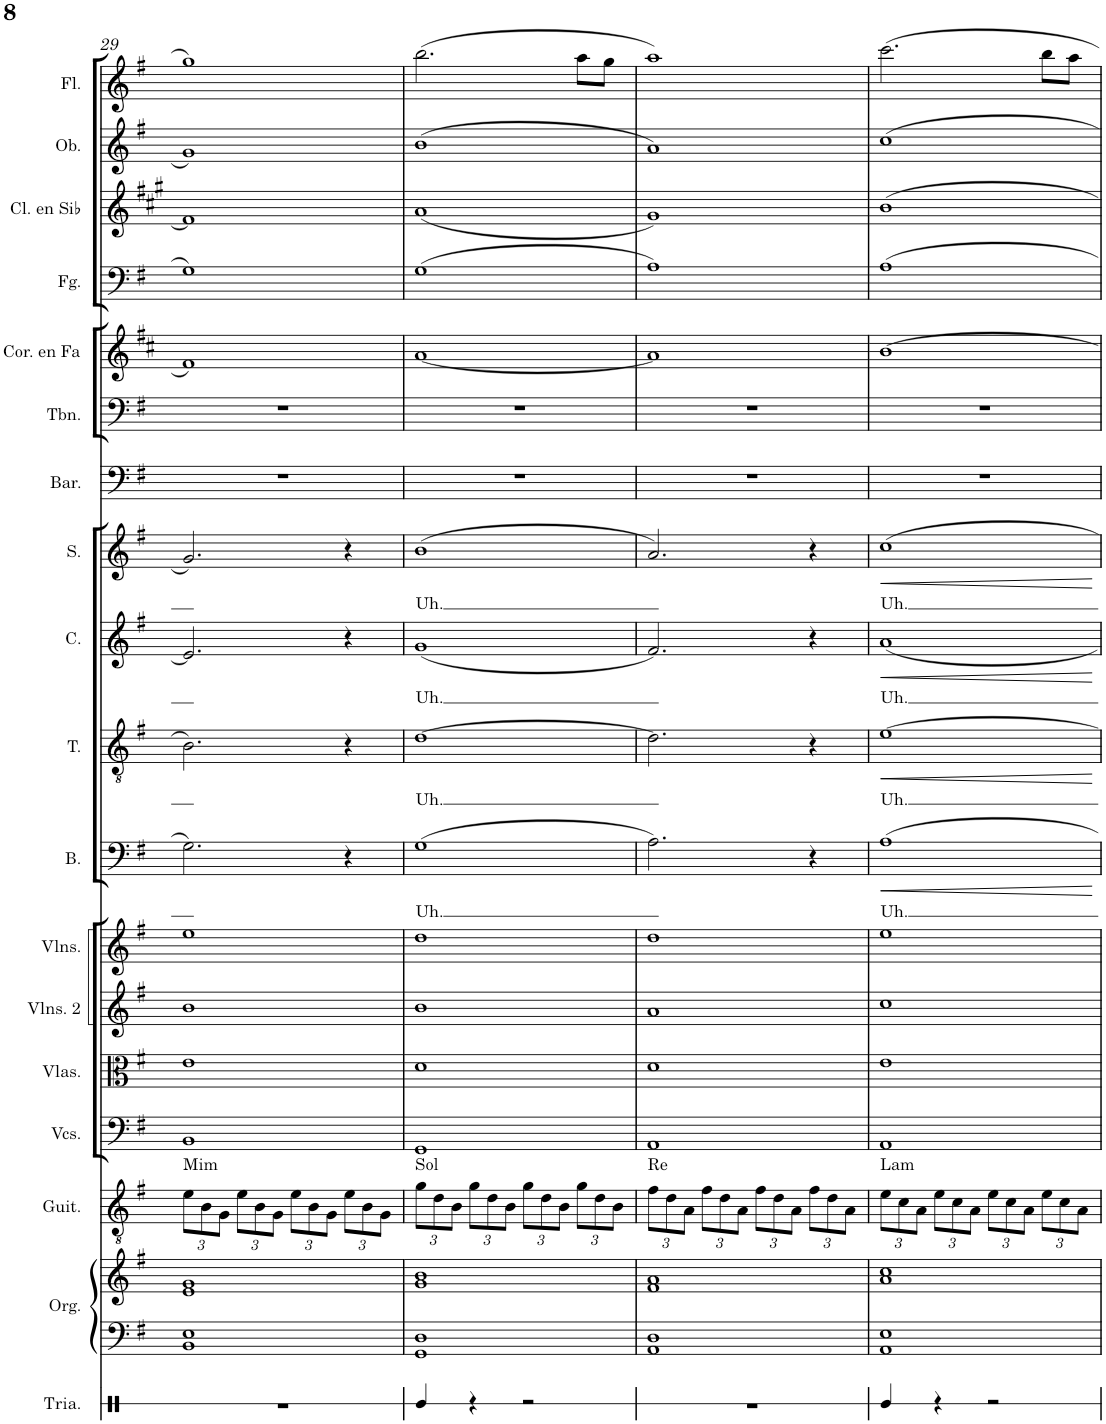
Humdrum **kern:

**kern	**kern	**kern	**kern	**harte	**kern	**kern	**kern	**kern	**kern	**text	**dynam	**kern	**text	**dynam	**kern	**text	**dynam	**kern	**text	**dynam	**kern	**kern	**kern	**kern	**kern	**kern	**kern
*part18	*part17	*part17	*part16	*part16	*part15	*part14	*part13	*part12	*part11	*part11	*part11	*part10	*part10	*part10	*part9	*part9	*part9	*part8	*part8	*part8	*part7	*part6	*part5	*part4	*part3	*part2	*part1
*staff19	*staff18	*staff17	*staff16	*	*staff15	*staff14	*staff13	*staff12	*staff11	*staff11	*staff11	*staff10	*staff10	*staff10	*staff9	*staff9	*staff9	*staff8	*staff8	*staff8	*staff7	*staff6	*staff5	*staff4	*staff3	*staff2	*staff1
*I"Triángulo	*I"Órgano	*	*I"Guitarra	*	*I"Violonchelos	*I"Violas	*I"Violines 2	*I"Violines 1	*I"Bajo	*	*	*I"Tenor	*	*	*I"Contralto	*	*	*I"Soprano	*	*	*I"Barítono	*I"Trombón	*I"Trompa en Fa	*I"Fagot	*I"Clarinete en Sib	*I"Oboe	*I"Flauta
*	*	*	*I'Guit.	*	*I'Vcs.	*I'Vlas.	*I'Vlns. 2	*I'Vlns. 1	*I'B.	*	*	*I'T.	*	*	*I'C.	*	*	*I'S.	*	*	*I'Bar.	*I'Tbn.	*	*I'Fg.	*I'Cl. en Sib	*I'Ob.	*I'Fl.
!!LO:PB:g=z
*clefX	*clefF4	*clefG2	*clefGv2	*	*clefF4	*clefC3	*clefG2	*clefG2	*clefF4	*	*	*clefGv2	*	*	*clefG2	*	*	*clefG2	*	*	*clefF4	*clefF4	*clefG2	*clefF4	*clefG2	*clefG2	*clefG2
*	*	*	*	*	*	*	*	*	*	*	*	*	*	*	*	*	*	*	*	*	*	*	*Trd4c7	*	*Trd1c2	*	*
*k[]	*k[f#]	*k[f#]	*k[f#]	*	*k[f#]	*k[f#]	*k[f#]	*k[f#]	*k[f#]	*	*	*k[f#]	*	*	*k[f#]	*	*	*k[f#]	*	*	*k[f#]	*k[f#]	*k[f#c#]	*k[f#]	*k[f#c#g#]	*k[f#]	*k[f#]
*M4/4	*M4/4	*M4/4	*M4/4	*	*M4/4	*M4/4	*M4/4	*M4/4	*M4/4	*	*	*M4/4	*	*	*M4/4	*	*	*M4/4	*	*	*M4/4	*M4/4	*M4/4	*M4/4	*M4/4	*M4/4	*M4/4
*	*	*	*Xbrackettup	*	*	*	*	*	*	*	*	*	*	*	*	*	*	*	*	*	*	*	*	*	*	*	*
=29	=29	=29	=29	=29	=29	=29	=29	=29	=29	=29	=29	=29	=29	=29	=29	=29	=29	=29	=29	=29	=29	=29	=29	=29	=29	=29	=29
!	!	!	!	!LO:H:kt=Mim	!	!	!	!	!	!	!	!	!	!	!	!	!	!	!	!	!	!	!	!	!	!	!
1r	1BB 1E	1e 1g	12e\L	N	1BB	1e	1b	1ee	2.G\	.	.	2.B\	.	.	2.e/]	.	.	2.g/	.	.	1r	1r	1f#	1G	1f#]	1g	1gg
.	.	.	12B\	.	.	.	.	.	.	.	.	.	.	.	.	.	.	.	.	.	.	.	.	.	.	.	.
.	.	.	12G\J	.	.	.	.	.	.	.	.	.	.	.	.	.	.	.	.	.	.	.	.	.	.	.	.
.	.	.	12e\L	.	.	.	.	.	.	.	.	.	.	.	.	.	.	.	.	.	.	.	.	.	.	.	.
.	.	.	12B\	.	.	.	.	.	.	.	.	.	.	.	.	.	.	.	.	.	.	.	.	.	.	.	.
.	.	.	12G\J	.	.	.	.	.	.	.	.	.	.	.	.	.	.	.	.	.	.	.	.	.	.	.	.
.	.	.	12e\L	.	.	.	.	.	.	.	.	.	.	.	.	.	.	.	.	.	.	.	.	.	.	.	.
.	.	.	12B\	.	.	.	.	.	.	.	.	.	.	.	.	.	.	.	.	.	.	.	.	.	.	.	.
.	.	.	12G\J	.	.	.	.	.	.	.	.	.	.	.	.	.	.	.	.	.	.	.	.	.	.	.	.
.	.	.	12e\L	.	.	.	.	.	4r	.	.	4r	.	.	4r	.	.	4r	.	.	.	.	.	.	.	.	.
.	.	.	12B\	.	.	.	.	.	.	.	.	.	.	.	.	.	.	.	.	.	.	.	.	.	.	.	.
.	.	.	12G\J	.	.	.	.	.	.	.	.	.	.	.	.	.	.	.	.	.	.	.	.	.	.	.	.
=30	=30	=30	=30	=30	=30	=30	=30	=30	=30	=30	=30	=30	=30	=30	=30	=30	=30	=30	=30	=30	=30	=30	=30	=30	=30	=30	=30
!	!	!	!	!LO:H:kt=Sol	!	!	!	!	!	!LO:LY:b	!	!	!LO:LY:b	!	!	!LO:LY:b	!	!	!LO:LY:b	!	!	!	!	!	!	!	!
4Re/	1GG 1D	1g 1b	12g\L	N	1GG	1d	1b	1dd	(1G	Uh.	.	[1d	Uh.	.	(1g	Uh.	.	(1b	Uh.	.	1r	1r	[1a	(1G	(1a	(1b	(2.bb\
.	.	.	12d\	.	.	.	.	.	.	.	.	.	.	.	.	.	.	.	.	.	.	.	.	.	.	.	.
.	.	.	12B\J	.	.	.	.	.	.	.	.	.	.	.	.	.	.	.	.	.	.	.	.	.	.	.	.
4r	.	.	12g\L	.	.	.	.	.	.	.	.	.	.	.	.	.	.	.	.	.	.	.	.	.	.	.	.
.	.	.	12d\	.	.	.	.	.	.	.	.	.	.	.	.	.	.	.	.	.	.	.	.	.	.	.	.
.	.	.	12B\J	.	.	.	.	.	.	.	.	.	.	.	.	.	.	.	.	.	.	.	.	.	.	.	.
2r	.	.	12g\L	.	.	.	.	.	.	.	.	.	.	.	.	.	.	.	.	.	.	.	.	.	.	.	.
.	.	.	12d\	.	.	.	.	.	.	.	.	.	.	.	.	.	.	.	.	.	.	.	.	.	.	.	.
.	.	.	12B\J	.	.	.	.	.	.	.	.	.	.	.	.	.	.	.	.	.	.	.	.	.	.	.	.
.	.	.	12g\L	.	.	.	.	.	.	.	.	.	.	.	.	.	.	.	.	.	.	.	.	.	.	.	8aa\L
.	.	.	12d\	.	.	.	.	.	.	.	.	.	.	.	.	.	.	.	.	.	.	.	.	.	.	.	.
.	.	.	.	.	.	.	.	.	.	.	.	.	.	.	.	.	.	.	.	.	.	.	.	.	.	.	8gg\J
.	.	.	12B\J	.	.	.	.	.	.	.	.	.	.	.	.	.	.	.	.	.	.	.	.	.	.	.	.
=31	=31	=31	=31	=31	=31	=31	=31	=31	=31	=31	=31	=31	=31	=31	=31	=31	=31	=31	=31	=31	=31	=31	=31	=31	=31	=31	=31
!	!	!	!	!LO:H:kt=Re	!	!	!	!	!	!	!	!	!	!	!	!	!	!	!	!	!	!	!	!	!	!	!
1r	1AA 1D	1f# 1a	12f#\L	N	1AA	1d	1a	1dd	2.A\)	.	.	2.d\]	.	.	2.f#/)	.	.	2.a/)	.	.	1r	1r	1a]	1A)	1g#)	1a)	1aa)
.	.	.	12d\	.	.	.	.	.	.	.	.	.	.	.	.	.	.	.	.	.	.	.	.	.	.	.	.
.	.	.	12A\J	.	.	.	.	.	.	.	.	.	.	.	.	.	.	.	.	.	.	.	.	.	.	.	.
.	.	.	12f#\L	.	.	.	.	.	.	.	.	.	.	.	.	.	.	.	.	.	.	.	.	.	.	.	.
.	.	.	12d\	.	.	.	.	.	.	.	.	.	.	.	.	.	.	.	.	.	.	.	.	.	.	.	.
.	.	.	12A\J	.	.	.	.	.	.	.	.	.	.	.	.	.	.	.	.	.	.	.	.	.	.	.	.
.	.	.	12f#\L	.	.	.	.	.	.	.	.	.	.	.	.	.	.	.	.	.	.	.	.	.	.	.	.
.	.	.	12d\	.	.	.	.	.	.	.	.	.	.	.	.	.	.	.	.	.	.	.	.	.	.	.	.
.	.	.	12A\J	.	.	.	.	.	.	.	.	.	.	.	.	.	.	.	.	.	.	.	.	.	.	.	.
.	.	.	12f#\L	.	.	.	.	.	4r	.	.	4r	.	.	4r	.	.	4r	.	.	.	.	.	.	.	.	.
.	.	.	12d\	.	.	.	.	.	.	.	.	.	.	.	.	.	.	.	.	.	.	.	.	.	.	.	.
.	.	.	12A\J	.	.	.	.	.	.	.	.	.	.	.	.	.	.	.	.	.	.	.	.	.	.	.	.
=32	=32	=32	=32	=32	=32	=32	=32	=32	=32	=32	=32	=32	=32	=32	=32	=32	=32	=32	=32	=32	=32	=32	=32	=32	=32	=32	=32
!	!	!	!	!LO:H:kt=Lam	!	!	!	!	!	!LO:LY:b	!LO:HP:b	!	!LO:LY:b	!LO:HP:b	!	!LO:LY:b	!LO:HP:b	!	!LO:LY:b	!LO:HP:b	!	!	!	!	!	!	!
4Re/	1AA 1E	1a 1cc	12e\L	N	1AA	1e	1cc	1ee	1A	Uh.	<	[1e	Uh.	<	1a	Uh.	<	1cc	Uh.	<	1r	1r	[1b	1A	1b	1cc	2.ccc\
.	.	.	12c\	.	.	.	.	.	.	.	.	.	.	.	.	.	.	.	.	.	.	.	.	.	.	.	.
.	.	.	12A\J	.	.	.	.	.	.	.	.	.	.	.	.	.	.	.	.	.	.	.	.	.	.	.	.
4r	.	.	12e\L	.	.	.	.	.	.	.	.	.	.	.	.	.	.	.	.	.	.	.	.	.	.	.	.
.	.	.	12c\	.	.	.	.	.	.	.	.	.	.	.	.	.	.	.	.	.	.	.	.	.	.	.	.
.	.	.	12A\J	.	.	.	.	.	.	.	.	.	.	.	.	.	.	.	.	.	.	.	.	.	.	.	.
2r	.	.	12e\L	.	.	.	.	.	.	.	.	.	.	.	.	.	.	.	.	.	.	.	.	.	.	.	.
.	.	.	12c\	.	.	.	.	.	.	.	.	.	.	.	.	.	.	.	.	.	.	.	.	.	.	.	.
.	.	.	12A\J	.	.	.	.	.	.	.	.	.	.	.	.	.	.	.	.	.	.	.	.	.	.	.	.
.	.	.	12e\L	.	.	.	.	.	.	.	.	.	.	.	.	.	.	.	.	.	.	.	.	.	.	.	8bb\L
.	.	.	12c\	.	.	.	.	.	.	.	.	.	.	.	.	.	.	.	.	.	.	.	.	.	.	.	.
.	.	.	.	.	.	.	.	.	.	.	.	.	.	.	.	.	.	.	.	.	.	.	.	.	.	.	8aa\J
.	.	.	12A\J	.	.	.	.	.	.	.	.	.	.	.	.	.	.	.	.	.	.	.	.	.	.	.	.
.	.	.	.	.	.	.	.	.	.	.	[	.	.	[	.	.	[	.	.	[	.	.	.	.	.	.	.
=	=	=	=	=	=	=	=	=	=	=	=	=	=	=	=	=	=	=	=	=	=	=	=	=	=	=	=
*-	*-	*-	*-	*-	*-	*-	*-	*-	*-	*-	*-	*-	*-	*-	*-	*-	*-	*-	*-	*-	*-	*-	*-	*-	*-	*-	*-
